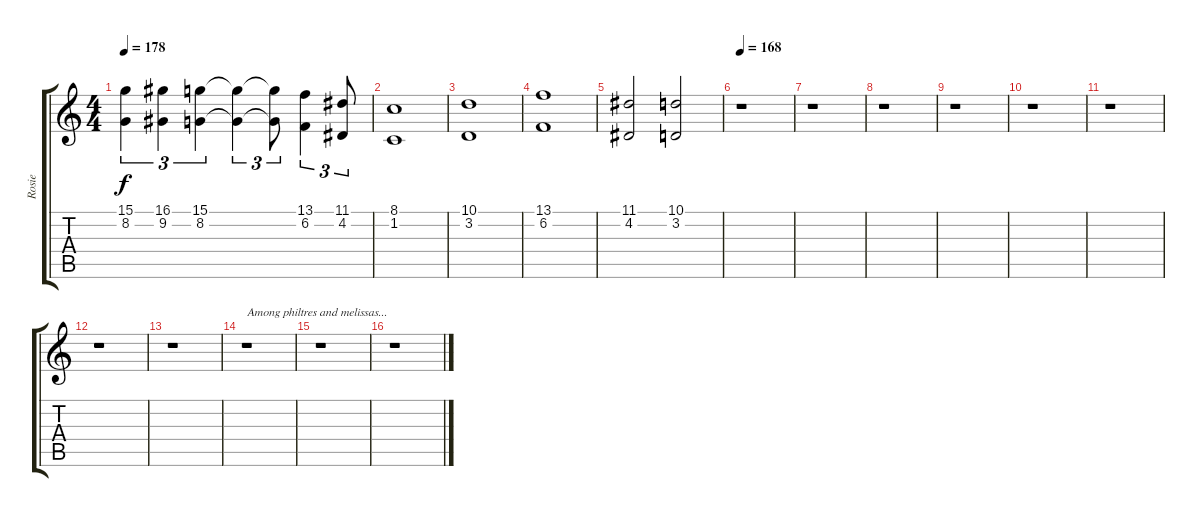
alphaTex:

\track ("Rosie" "Rosie") {instrument pad4choir}
\staff {score tabs}
\tuning (E4 B3 G3 D3 A2 E2) {hide}
\ts (4 4)
\tempo 178
\clef g2
\ks c
(15.1 8.2).4{tu (3 2) dy f} (16.1 9.2).4{tu (3 2)} (15.1 8.2).4{tu (3 2)} (15.1{t} 8.2{t}).4{tu (3 2)} (15.1{t} 8.2{t}).8{tu (3 2)} (13.1 6.2).4{tu (3 2)} (11.1 4.2).8{tu (3 2)} |
(8.1 1.2).1 |
(10.1 3.2).1 |
(13.1 6.2).1 |
(11.1 4.2).2 (10.1 3.2).2 |
\tempo 168
r.1 |
r.1 |
r.1 |
r.1 |
r.1 |
r.1 |
r.1 |
r.1 |
r.1{txt "Among philtres and melissas..."} |
r.1 |
r.1
